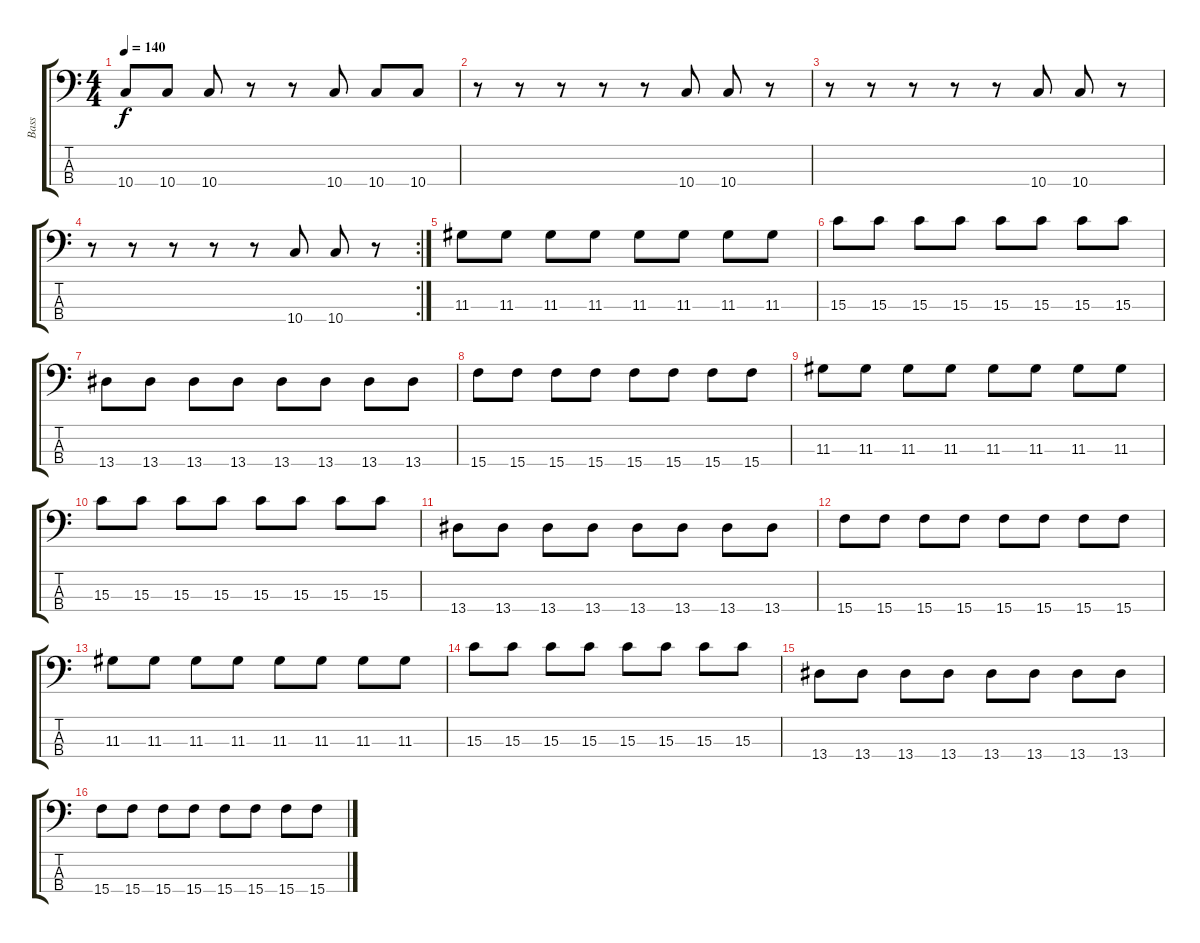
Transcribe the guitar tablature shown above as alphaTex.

\track ("Bass" "Bass") {instrument electricbassfinger}
\staff {score tabs}
\tuning (G2 D2 A1 D1) {hide}
\ts (4 4)
\tempo 140
\clef f4
\ks c
10.4.8{dy f} 10.4.8 10.4.8 r.8 r.8 10.4.8 10.4.8 10.4.8 |
r.8 r.8 r.8 r.8 r.8 10.4.8 10.4.8 r.8 |
r.8 r.8 r.8 r.8 r.8 10.4.8 10.4.8 r.8 |
\rc 2
r.8 r.8 r.8 r.8 r.8 10.4.8 10.4.8 r.8 |
11.3.8 11.3.8 11.3.8 11.3.8 11.3.8 11.3.8 11.3.8 11.3.8 |
15.3.8 15.3.8 15.3.8 15.3.8 15.3.8 15.3.8 15.3.8 15.3.8 |
13.4.8 13.4.8 13.4.8 13.4.8 13.4.8 13.4.8 13.4.8 13.4.8 |
15.4.8 15.4.8 15.4.8 15.4.8 15.4.8 15.4.8 15.4.8 15.4.8 |
11.3.8 11.3.8 11.3.8 11.3.8 11.3.8 11.3.8 11.3.8 11.3.8 |
15.3.8 15.3.8 15.3.8 15.3.8 15.3.8 15.3.8 15.3.8 15.3.8 |
13.4.8 13.4.8 13.4.8 13.4.8 13.4.8 13.4.8 13.4.8 13.4.8 |
15.4.8 15.4.8 15.4.8 15.4.8 15.4.8 15.4.8 15.4.8 15.4.8 |
11.3.8 11.3.8 11.3.8 11.3.8 11.3.8 11.3.8 11.3.8 11.3.8 |
15.3.8 15.3.8 15.3.8 15.3.8 15.3.8 15.3.8 15.3.8 15.3.8 |
13.4.8 13.4.8 13.4.8 13.4.8 13.4.8 13.4.8 13.4.8 13.4.8 |
15.4.8 15.4.8 15.4.8 15.4.8 15.4.8 15.4.8 15.4.8 15.4.8
